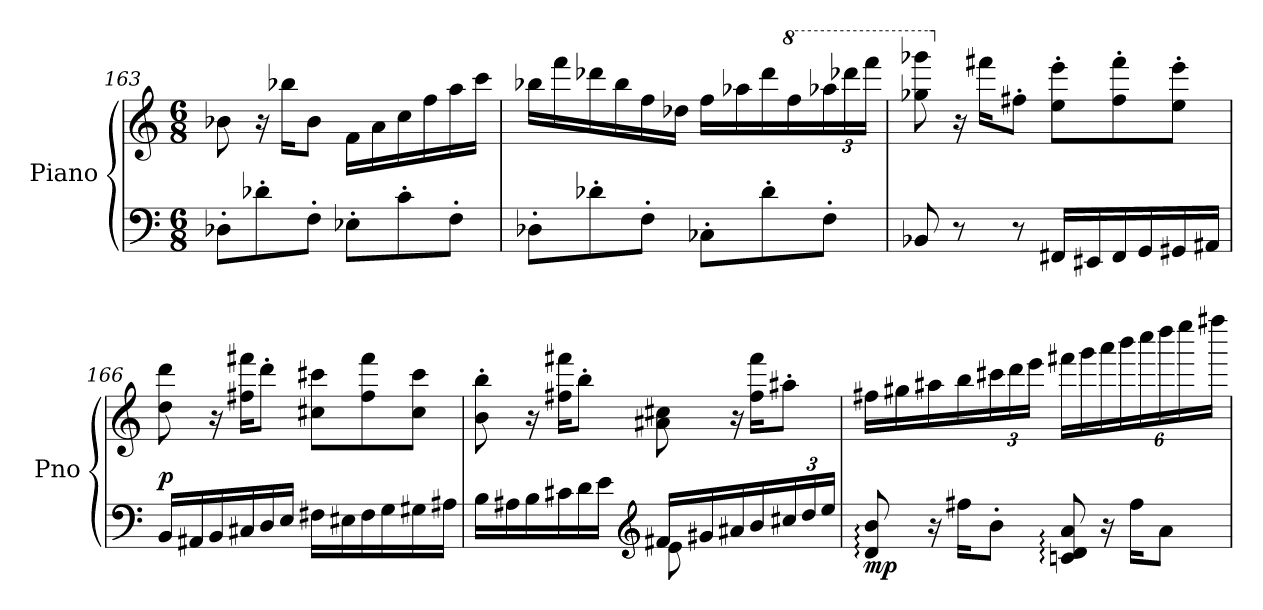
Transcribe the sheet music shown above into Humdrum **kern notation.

**kern	**kern	**dynam
*part1	*part1	*part1
*staff2	*staff1	*staff1/2
*I"Piano	*	*
*I'Pno	*	*
!!LO:LB:g=z
*clefF4	*clefG2	*
*k[]	*k[]	*
*M6/8	*M6/8	*
=163	=163	=163
8D-X'\L	8b-X\	.
8d-X'\	16r	.
.	16bb-X\KL	.
8F'\J	8b-\J	.
8E-X'\L	16f\LL	.
.	16a\	.
8c'\	16cc\	.
.	16ff\	.
8F'\J	16aa\	.
.	16ccc\JJ	.
=164	=164	=164
8D-X'\L	16bb-X\LL	.
.	16fff\	.
8d-X'\	16ddd-X\	.
.	16bb-\	.
8F'\J	16ff\	.
.	16dd-X\JJ	.
8C-X'\L	16ff\LL	.
.	16aa-X\	.
8d-'\	16ddd-\	.
*	*8va	*
.	16fff\	.
*	*Xbrackettup	*
8F'\J	24aaa-X\	.
.	24dddd-X\	.
.	24ffff\JJ	.
=165	=165	=165
8BB-X/	8ggg-X\ 8gggg-X\	.
*	*X8va	*
8r	16r	.
.	16fff#X\KL	.
8r	8ff#X'\J	.
16FF#X/LL	8ee\' 8eee\'L	.
16EE#X/	.	.
16FF#/	8ff#\' 8fff#\'	.
16GG/	.	.
16GG#X/	8ee\' 8eee\'J	.
16AA#X/JJ	.	.
!!LO:LB:g=z
=166	=166	=166
!	!	!LO:DY:a=2
16BB/LL	8dd\ 8ddd\	p
16AA#X/	.	.
16BB/	16r	.
16C#X/	16ff#X\ 16fff#X\KL	.
16D/	8ddd'\J	.
16E/JJ	.	.
16F#X\LL	8cc#X\ 8ccc#X\L	.
16E#X\	.	.
16F#\	8ff#\ 8fff#\	.
16G\	.	.
16G#X\	8cc#\ 8ccc#\J	.
16A#X\JJ	.	.
=167	=167	=167
*^	*	*
16B\LL	4.rBBBByy	8b\' 8bb\'	.
16A#X\	.	.	.
16B\	.	16r	.
16c#X\	.	16ff#X\ 16fff#X\KL	.
16d\	.	8bb'\J	.
16e\JJ	.	.	.
*clefG2	*	*	*
16f#X/LL	8e\	8a#X\ 8cc#X\	.
16g#X/	.	.	.
16a#X/	4reyy	16r	.
16b/	.	16ff#\ 16fff#\KL	.
*Xbrackettup	*	*	*
24cc#X/	.	8aa#X'\J	.
24dd/	.	.	.
24ee/JJ	.	.	.
*v	*v	*	*
=168	=168	=168
!	!	!LO:DY:b=2
8d/: 8b/:	16ff#X\LL	mp
.	16gg#X\	.
16r	16aa#X\	.
16ff#X\KL	16bb\	.
8b'\J	24ccc#X\	.
.	24ddd\	.
.	24eee\JJ	.
8cn/: 8d/: 8a/:	16fff#X\LL	.
.	16ggg\	.
16r	24aaa\	.
.	24bbb\	.
16ff#\KL	.	.
.	24cccc\	.
8a\J	24dddd\	.
.	24eeee\	.
.	24ffff#X\JJ	.
=	=	=
*-	*-	*-
